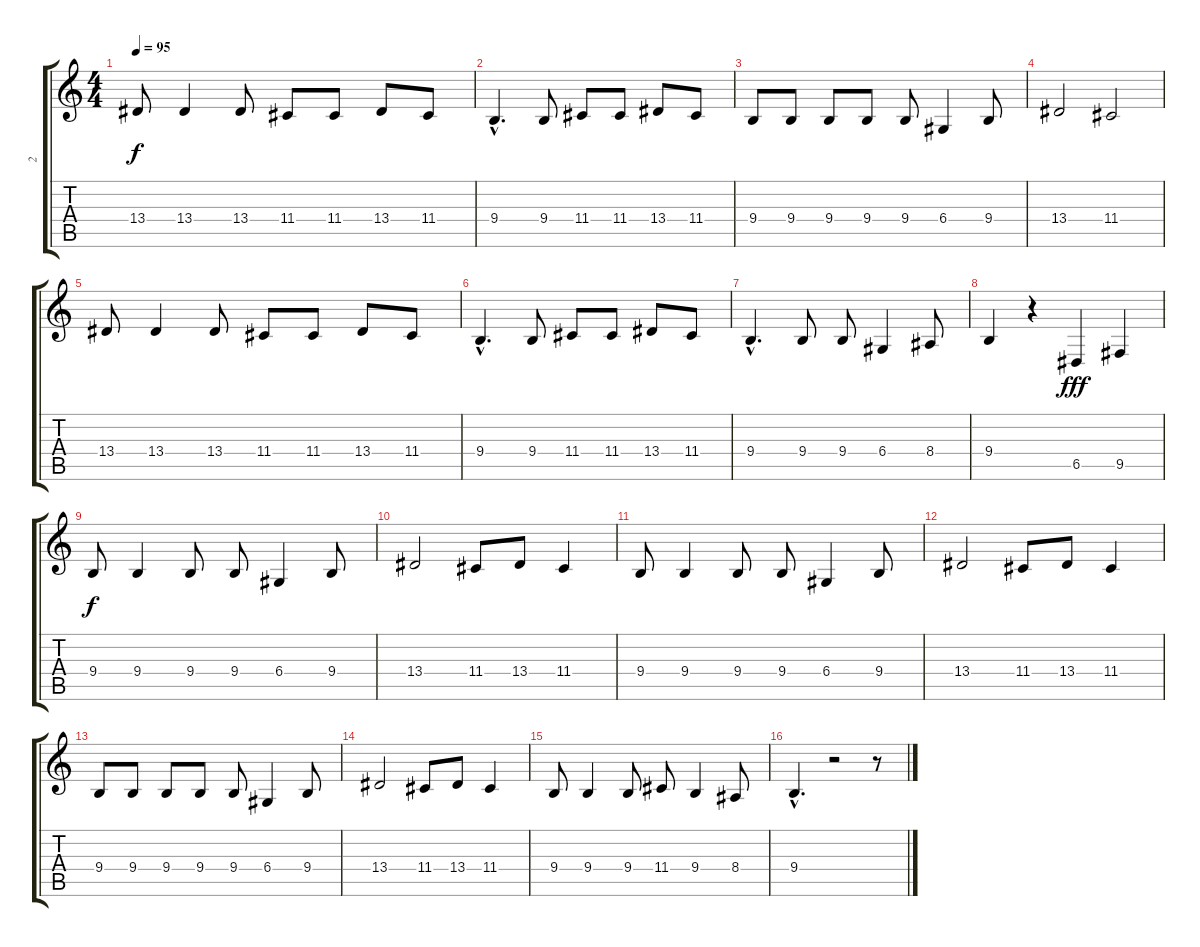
\track ("2" "2") {instrument choiraahs}
\staff {score tabs}
\tuning (E4 B3 G3 D3 A2 E2) {hide}
\ts (4 4)
\tempo 95
\clef g2
\ks c
13.4.8{dy f} 13.4.4 13.4.8 11.4.8 11.4.8 13.4.8 11.4.8 |
9.4{hac}.4{d} 9.4.8 11.4.8 11.4.8 13.4.8 11.4.8 |
9.4.8 9.4.8 9.4.8 9.4.8 9.4.8 6.4.4 9.4.8 |
13.4.2 11.4.2 |
13.4.8 13.4.4 13.4.8 11.4.8 11.4.8 13.4.8 11.4.8 |
9.4{hac}.4{d} 9.4.8 11.4.8 11.4.8 13.4.8 11.4.8 |
9.4{hac}.4{d} 9.4.8 9.4.8 6.4.4 8.4.8 |
9.4.4 r.4 6.5.4{dy fff} 9.5.4 |
9.4.8{dy f} 9.4.4 9.4.8 9.4.8 6.4.4 9.4.8 |
13.4.2 11.4.8 13.4.8 11.4.4 |
9.4.8 9.4.4 9.4.8 9.4.8 6.4.4 9.4.8 |
13.4.2 11.4.8 13.4.8 11.4.4 |
9.4.8 9.4.8 9.4.8 9.4.8 9.4.8 6.4.4 9.4.8 |
13.4.2 11.4.8 13.4.8 11.4.4 |
9.4.8 9.4.4 9.4.8 11.4.8 9.4.4 8.4.8 |
9.4{hac}.4{d} r.2 r.8
